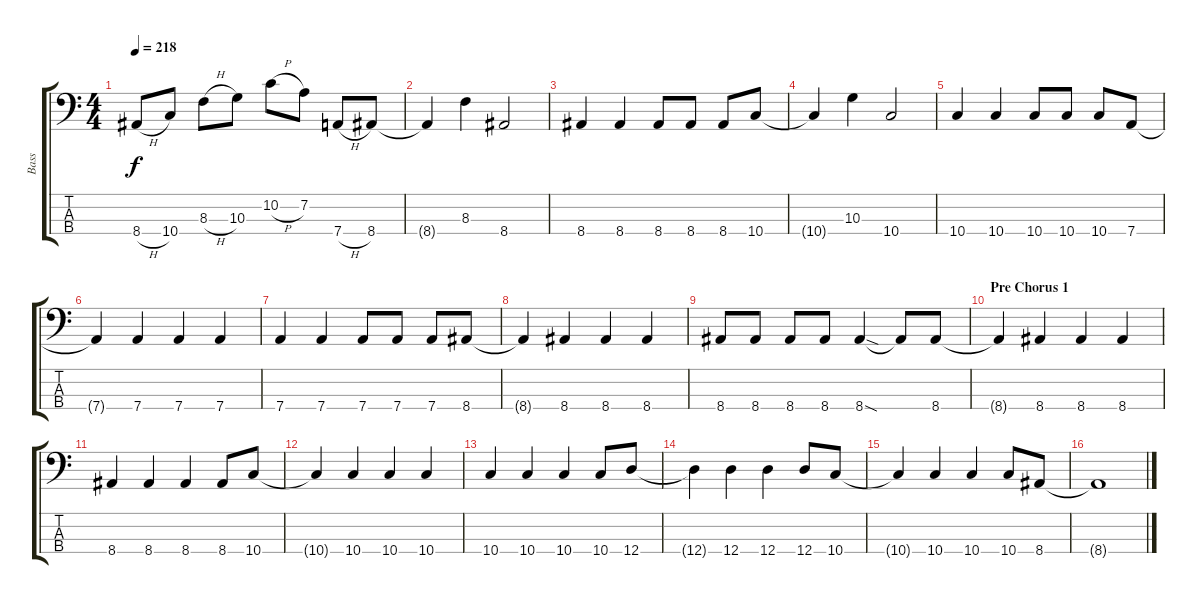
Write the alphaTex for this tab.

\track ("Bass" "Bass") {instrument electricbasspick}
\staff {score tabs}
\tuning (G2 D2 A1 D1) {hide}
\ts (4 4)
\tempo 218
\clef f4
\ks c
8.4{h}.8{dy f} 10.4.8 8.3{h}.8 10.3.8 10.2{h}.8 7.2.8 7.4{h}.8 8.4.8 |
8.4{t}.4 8.3.4 8.4.2 |
8.4.4 8.4.4 8.4.8 8.4.8 8.4.8 10.4.8 |
10.4{t}.4 10.3.4 10.4.2 |
10.4.4 10.4.4 10.4.8 10.4.8 10.4.8 7.4.8 |
7.4{t}.4 7.4.4 7.4.4 7.4.4 |
7.4.4 7.4.4 7.4.8 7.4.8 7.4.8 8.4.8 |
8.4{t}.4 8.4.4 8.4.4 8.4.4 |
8.4.8 8.4.8 8.4.8 8.4.8 8.4{sod}.4 8.4{t}.8 8.4.8 |
\section ("" "Pre Chorus 1")
8.4{t}.4 8.4.4 8.4.4 8.4.4 |
8.4.4 8.4.4 8.4.4 8.4.8 10.4.8 |
10.4{t}.4 10.4.4 10.4.4 10.4.4 |
10.4.4 10.4.4 10.4.4 10.4.8 12.4.8 |
12.4{t}.4 12.4.4 12.4.4 12.4.8 10.4.8 |
10.4{t}.4 10.4.4 10.4.4 10.4.8 8.4.8 |
8.4{t}.1
